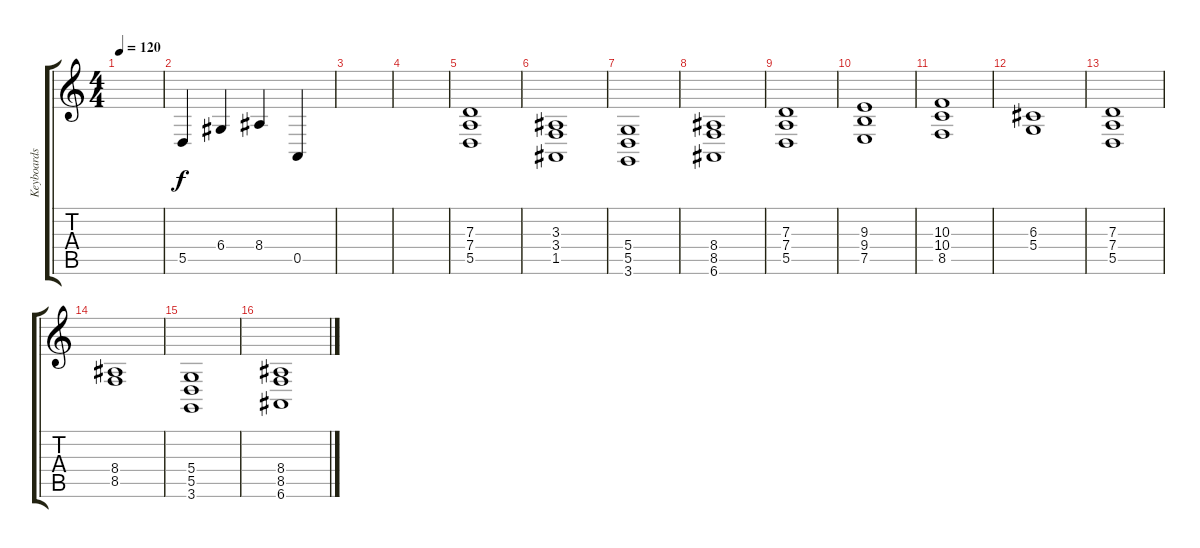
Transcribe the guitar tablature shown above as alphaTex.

\track ("Keyboards" "Keyboards") {instrument stringensemble1}
\staff {score tabs}
\tuning (E4 B3 G3 D3 A2 E2) {hide}
\ts (4 4)
\tempo 120
\clef g2
\ks c
|
5.5.4 6.4.4 8.4.4 0.5.4 |
|
|
(7.3 7.4 5.5).1 |
(3.3 3.4 1.5).1 |
(5.4 5.5 3.6).1 |
(8.4 8.5 6.6).1 |
(7.3 7.4 5.5).1 |
(9.3 9.4 7.5).1 |
(10.3 10.4 8.5).1 |
(6.3 5.4).1 |
(7.3 7.4 5.5).1 |
(8.4 8.5).1 |
(5.4 5.5 3.6).1 |
(8.4 8.5 6.6).1
